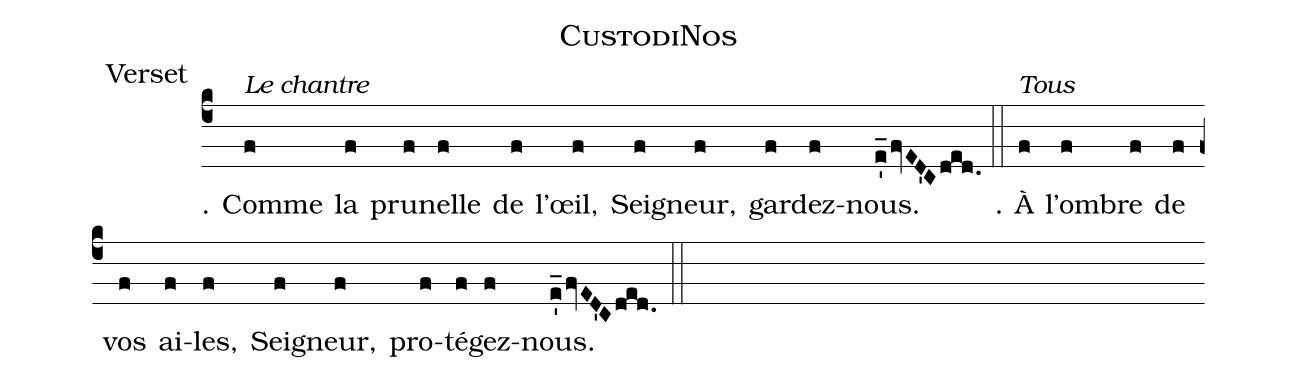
name:CustodiNos;
office-part:Verset;
%%
(c4)
℣. C{o}mme<alt>Le chantre</alt>(f) la(f) pru(f)nelle(f) de(f) l'<sp>oe</sp>il,(f) Sei(f)gneur,(f) gar(f)dez-(f)nous.(e'_fvED'Cded.) (::)

<alt>Tous</alt>
℟. À(f) l'om(f)bre(f) de(f) vos(f) ai(f)les,(f) Sei(f)gneur,(f) pro(f)té(f)gez-(f)nous.(e'_fvED'Cded.) (::)
